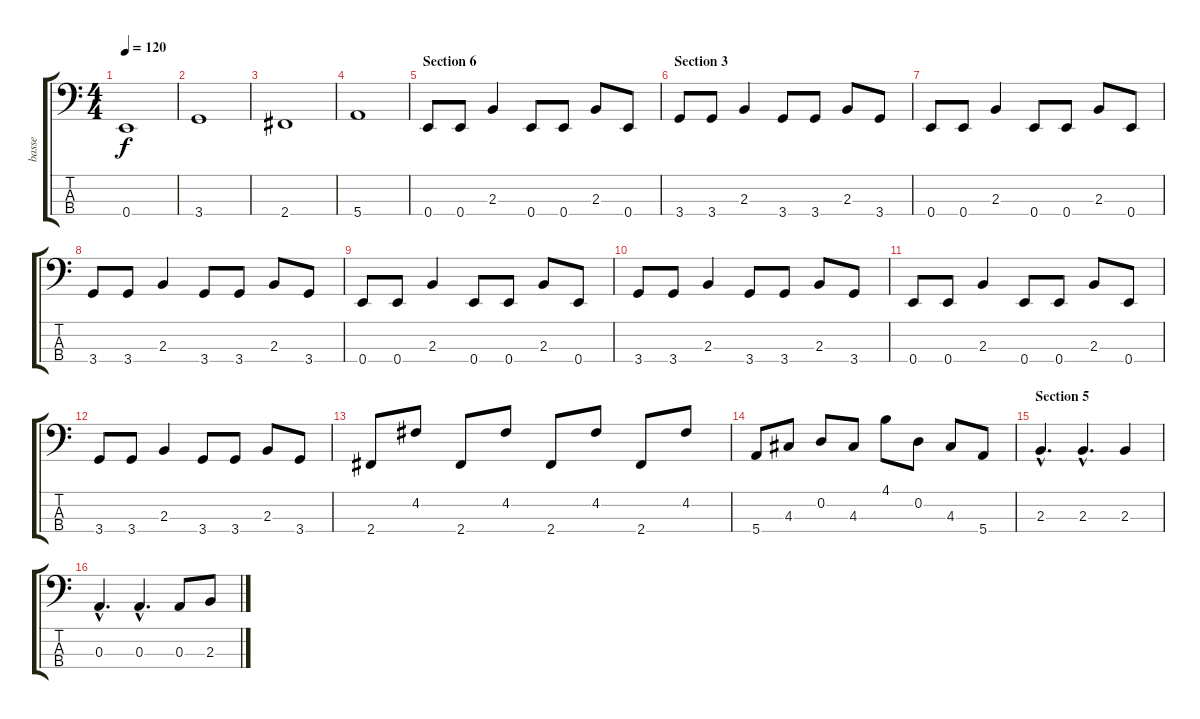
\track ("basse" "basse") {instrument electricbassfinger}
\staff {score tabs}
\tuning (G2 D2 A1 E1) {hide}
\ts (4 4)
\tempo 120
\clef f4
\ks c
0.4.1{dy f} |
3.4.1 |
2.4.1 |
5.4.1 |
\section ("" "Section 6")
0.4.8 0.4.8 2.3.4 0.4.8 0.4.8 2.3.8 0.4.8 |
\section ("" "Section 3")
3.4.8 3.4.8 2.3.4 3.4.8 3.4.8 2.3.8 3.4.8 |
0.4.8 0.4.8 2.3.4 0.4.8 0.4.8 2.3.8 0.4.8 |
3.4.8 3.4.8 2.3.4 3.4.8 3.4.8 2.3.8 3.4.8 |
0.4.8 0.4.8 2.3.4 0.4.8 0.4.8 2.3.8 0.4.8 |
3.4.8 3.4.8 2.3.4 3.4.8 3.4.8 2.3.8 3.4.8 |
0.4.8 0.4.8 2.3.4 0.4.8 0.4.8 2.3.8 0.4.8 |
3.4.8 3.4.8 2.3.4 3.4.8 3.4.8 2.3.8 3.4.8 |
2.4.8 4.2.8 2.4.8 4.2.8 2.4.8 4.2.8 2.4.8 4.2.8 |
5.4.8 4.3.8 0.2.8 4.3.8 4.1.8 0.2.8 4.3.8 5.4.8 |
\section ("" "Section 5")
2.3{hac}.4{d} 2.3{hac}.4{d} 2.3.4 |
0.3{hac}.4{d} 0.3{hac}.4{d} 0.3.8 2.3.8
